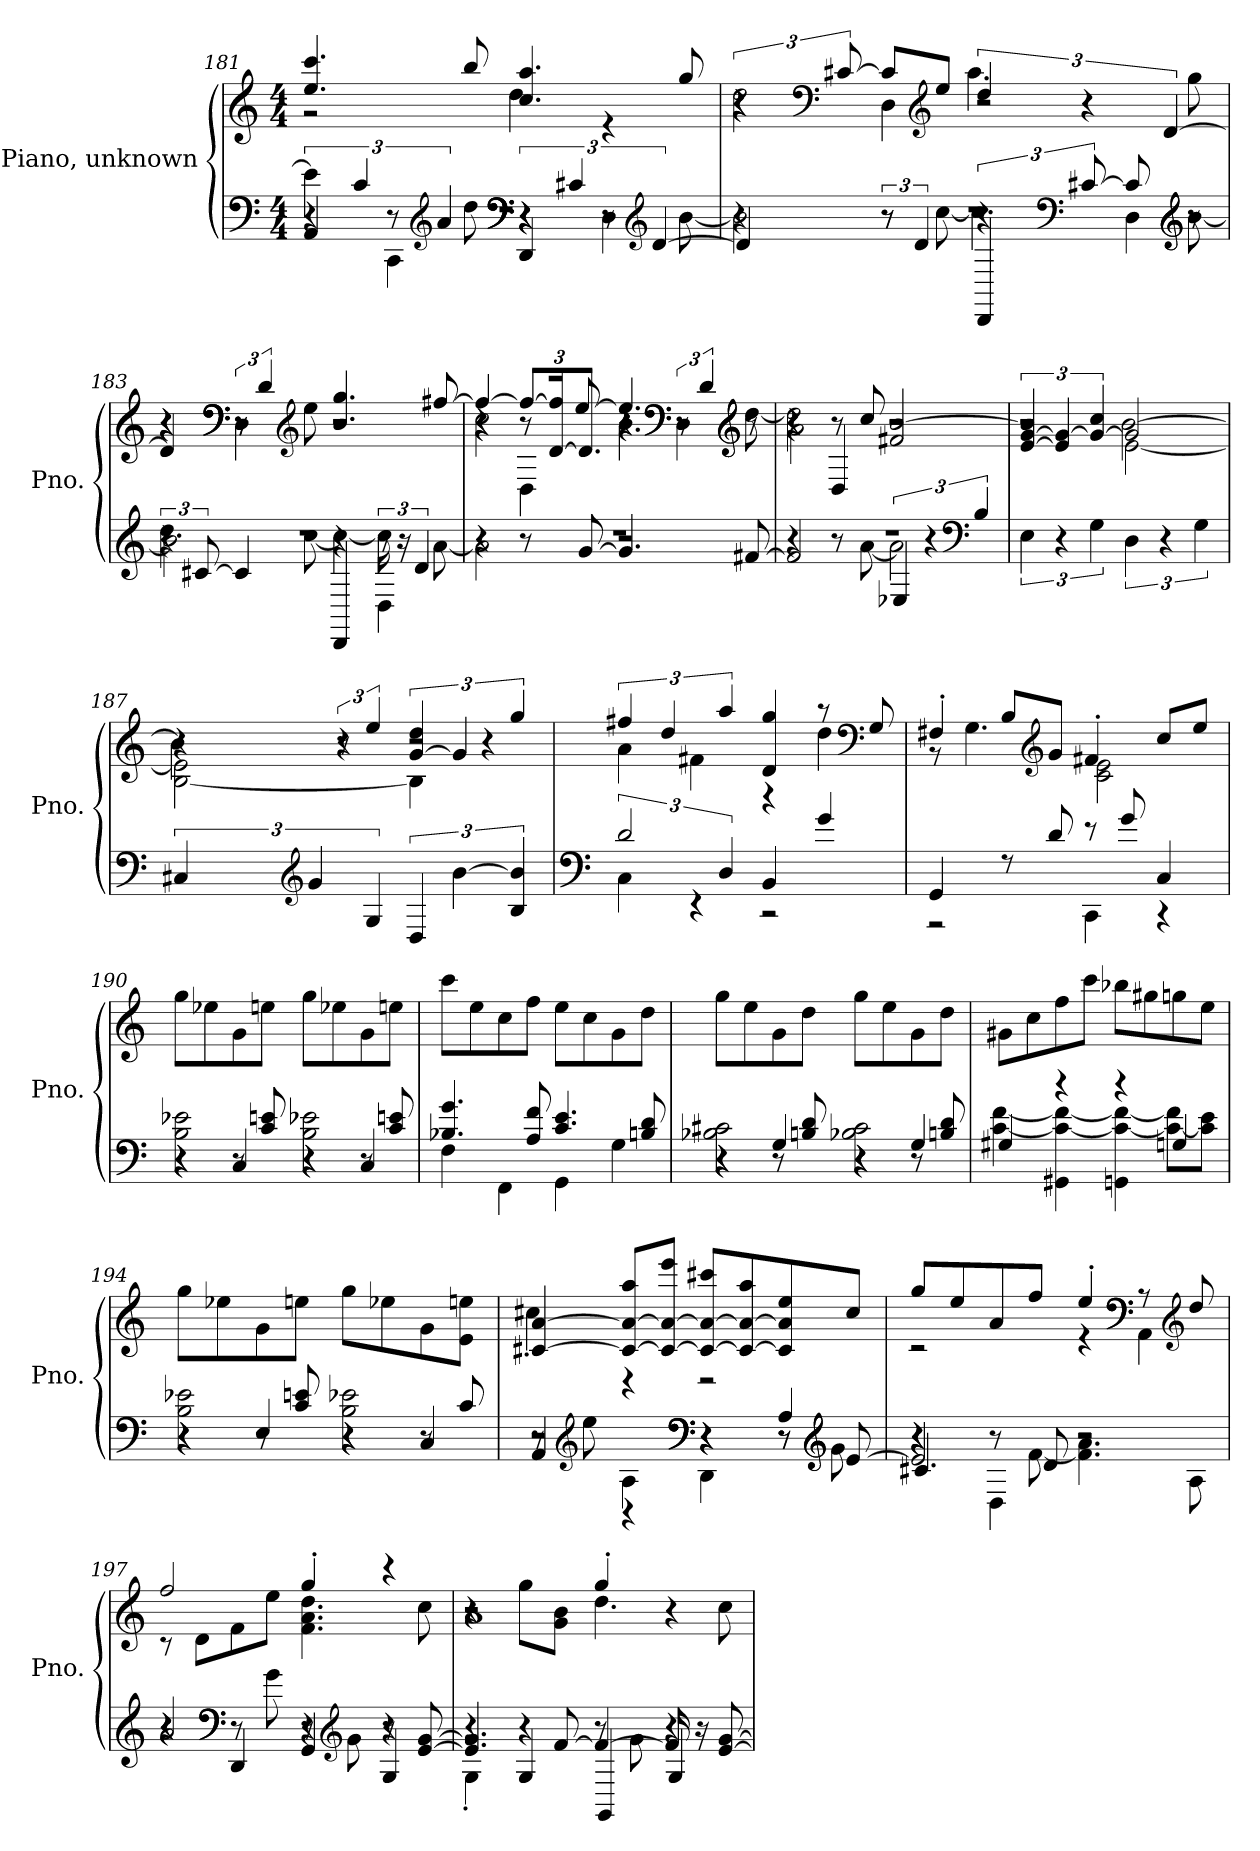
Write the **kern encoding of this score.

**kern	**kern
*part1	*part1
*staff2	*staff1
*I"Piano, unknown	*
*I'Pno.	*
*clefF4	*clefG2
*k[]	*k[]
*M4/4	*M4/4
=181	=181
*^	*^
*	*^	*	*
*	*	*^	*	*
1r	4e\]	6AA/	4r	4.ee/ 4.ccc/	2r
.	.	6c/	.	.	.
.	8r	.	4CC\	.	.
*clefG2	*	*	*	*	*
.	.	6a/	.	.	.
.	8dd\	.	.	8bb/	.
*clefF4	*	*	*	*	*
.	4r	6DD/	4r	4.cc/ 4.aa/	4dd\
.	.	6c#X/	.	.	.
.	8r	.	4D\	.	4r
*clefG2	*	*	*	*	*
.	.	[6d/	.	.	.
.	[8b\	.	.	8gg/	.
!!LO:LB:g=z
=182	=182	=182	=182	=182	=182
*	*	*	*	*	*^
1r	2b\]	4d/]	4r	6r	4r	2dd\
*	*	*	*	*clefF4	*	*
.	.	.	.	[12c#X/	.	.
.	.	12r	8r	8c#/L]	4D\	.
.	.	6d/	.	.	.	.
*	*	*	*	*clefG2	*	*
.	.	.	[8cc\	8ee/J	.	.
.	4r	6DD/	4.cc\]	6dd/	4.aa\	2r
*clefF4	*	*	*	*	*	*
.	.	[12c#X/	.	6r	.	.
.	4D\	8c#/]	.	.	.	.
.	.	.	.	[6d/	.	.
*clefG2	*	*	*	*	*	*
.	.	8r	[8b\	.	8gg\	.
=183	=183	=183	=183	=183	=183	=183
1r	4.dd\	6r	2b\]	4d/]	4r	4r
.	.	[12c#X/	.	.	.	.
*	*	*	*	*clefF4	*	*
.	.	4c#/]	.	12r	8r	4D\
.	.	.	.	6d/	.	.
*	*	*	*	*clefG2	*	*
.	[8cc\	.	.	.	8ee\	.
.	4cc\_	4DD/	4r	4.b/ 4.gg/	2r	2r
.	16cc\]	12r	4D\	.	.	.
.	16r	.	.	.	.	.
.	.	6d/	.	.	.	.
.	[8a\	.	.	[8ff#X/	.	.
*	*	*v	*v	*	*	*
!!LO:LB:g=z
=184	=184	=184	=184	=184	=184
*	*	*	*	*	*^
1r	2a\]	4r	4ff#/_	2cc\	4r	4r
*	*	*	*Xbrackettup	*	*	*
.	.	8r	12ff#/L_	.	8r	4D\
.	.	.	[24d/ 24ff#/]K	.	.	.
.	.	[8g/	12.d/J]	.	[8ee/	.
.	2r	4.g/]	4r	4.b\	4.ee/]	4r
*	*	*	*clefF4	*	*	*
*	*	*	*brackettup	*	*	*
.	.	.	12r	.	.	4D\
.	.	.	6d/	.	.	.
*	*	*	*clefG2	*	*	*
.	.	[8f#X/	.	[8dd\	8r	.
=185	=185	=185	=185	=185	=185	=185
1r	4r	2f#/]	4r	2dd\]	4r	2a\
.	8r	.	8r	.	4D/	.
.	[8a\	.	8cc/	.	.	.
.	2a\]	6E-X/	2f#X/ [2b/	2r	2r	2r
.	.	6r	.	.	.	.
*clefF4	*	*	*	*	*	*
.	.	6B/	.	.	.	.
*v	*v	*v	*	*	*	*
*	*	*	*v	*v
=186	=186	=186	=186
6E\	[6e/ [6g/ 6b/]	2r	2r
6r	6e/] 6g/_	.	.
6G\	6g/_ 6cc/	.	.
6D\	2g/]	[2e\	[2b\
6r	.	.	.
6G\	.	.	.
=187	=187	=187	=187
6C#X/	4r	[2B\ 2e\]	4b\]
*clefG2	*	*	*
6g/	.	.	.
.	12r	.	4r
6G/	6ee/	.	.
6D/	[6g/ 6dd/	4B\]	2r
[6b\	6g/]	.	.
.	.	4r	.
6B/ 6b/]	6gg/	.	.
*	*v	*v	*v
!!LO:LB:g=z
=188	=188
*clefF4	*
*^	*^
3d/	4C\	6ff#X/	4a\
.	.	6dd/	.
.	4r	.	4f#X\
6D/	.	6aa/	.
4BB/	2r	4d/ 4gg/	4r
4g/	.	8r	4dd\
*	*	*clefF4	*
.	.	8G/	.
=189	=189	=189	=189
4GG/	2r	4F#X'/	8r
.	.	.	4.G\
8r	.	8B/L	.
*	*	*clefG2	*
8d/	.	8g/J	.
8r	4CC\	4f#X'/	2c\ 2e\
8g/	.	.	.
4C/	4r	8cc/L	.
.	.	8ee/J	.
*	*	*v	*v
=190	=190	=190
*	*^	*
4r	2B\ 2e-X\	4r	8gg\L
.	.	.	8ee-X\
8r	.	4C/	8g\
8c/ 8en/	.	.	8een\J
4r	2B\ 2e-X\	4r	8gg\L
.	.	.	8ee-X\
8r	.	4C/	8g\
8c/ 8en/	.	.	8een\J
*	*v	*v	*
!!LO:PB:g=z
=191	=191	=191
4.B-X/ 4.g/	4F\	8ccc\L
.	.	8ee\
.	4FF\	8cc\
8A/ 8f/	.	8ff\J
4.c/ 4.e/	4GG\	8ee\L
.	.	8cc\
.	4G\	8g\
8Bn/ 8d/	.	8dd\J
=192	=192	=192
*	*^	*
4r	2B-X\ 2c#X\	4r	8gg\L
.	.	.	8ee\
8r	.	4G/	8g\
8Bn/ 8d/	.	.	8dd\J
4r	2B-X\ 2c#\	4r	8gg\L
.	.	.	8ee\
8r	.	4G/	8g\
8Bn/ 8d/	.	.	8dd\J
*	*v	*v	*
=193	=193	=193
4G#X/	[4c\ [4f\	8g#X\L
.	.	8cc\
4r	4GG#X\ 4c\_ 4f\_	8ff\
.	.	8ccc\J
4r	4GGn\ 4c\_ 4f\_	8bb-X\L
.	.	8gg#X\
4Gn/	8c\_ 8f\]L	8ggn\
.	8c\] 8e\J	8ee\J
!!LO:LB:g=z
=194	=194	=194
*	*^	*
4r	2B\ 2e-X\	4r	8gg\L
.	.	.	8ee-X\
8r	.	4E/	8g\
8c/ 8en/	.	.	8een\J
4r	2B\ 2e-X\	4r	8gg\L
.	.	.	8ee-X\
8r	.	4C/	8g\
8c/	.	.	8e\ 8een\J
=195	=195	=195	=195
*	*	*	*^
2r	8r	4AA/	[4c#X/ [4a/	4cc#X'\
*clefG2	*	*	*	*
.	8ee\	.	.	.
.	4A\	4r	8c#/_ 8a/_ 8aa/L	4r
.	.	.	8c#/_ 8a/_ 8eee/J	.
*clefF4	*	*	*	*
4r	4DD\	4r	8c#/_ 8a/_ 8ccc#X/L	2r
.	.	.	8c#/_ 8a/_ 8aa/	.
8r	8r	4A/	8c#/] 8a/] 8ee/	.
*clefG2	*	*	*	*
[8e/	8g\	.	8cc#/J	.
=196	=196	=196	=196	=196
*	*	*^	*	*
2e/]	4r	4.c#X/	4r	8gg/L	2r
.	.	.	.	8ee/	.
.	8r	.	4D\	8a/	.
.	[8f\	8d/	.	8ff/J	.
2r	4.f\] 4.a\	2r	2r	4ee'/	4r
*	*	*	*	*clefF4	*
.	.	.	.	8r	4AA\
*	*	*	*	*clefG2	*
.	8A\	.	.	8dd/	.
*	*	*v	*v	*	*
!!LO:LB:g=z	!!
=197	=197	=197	=197	=197
4r	4r	2a/	2ff/	8r
.	.	.	.	8d\L
*clefF4	*	*	*	*
4DD/	8r	.	.	8f\
.	8g\	.	.	8ee\J
4GG/	8r	4r	4gg'/	4.f\ 4.a\ 4.dd\
*clefG2	*	*	*	*
.	8g\	.	.	.
8r	4r	4G/	4r	.
[8e/ [8g/	.	.	.	8cc\
=198	=198	=198	=198	=198
*	*	*	*	*^
4.e/] 4.g/]	4G'\	4r	2r	4r	1a
.	4r	4G/	.	8gg\L	.
[8f/	.	.	.	8g\ 8b\J	.
4f/_	8r	4GG/	4gg'/	4.dd\	.
.	8g\	.	.	.	.
16f/]	4r	4G/	4r	.	.
16r	.	.	.	.	.
[8e/ [8g/	.	.	.	8cc\	.
*v	*v	*v	*	*	*
*	*v	*v	*v
=	=
*-	*-
